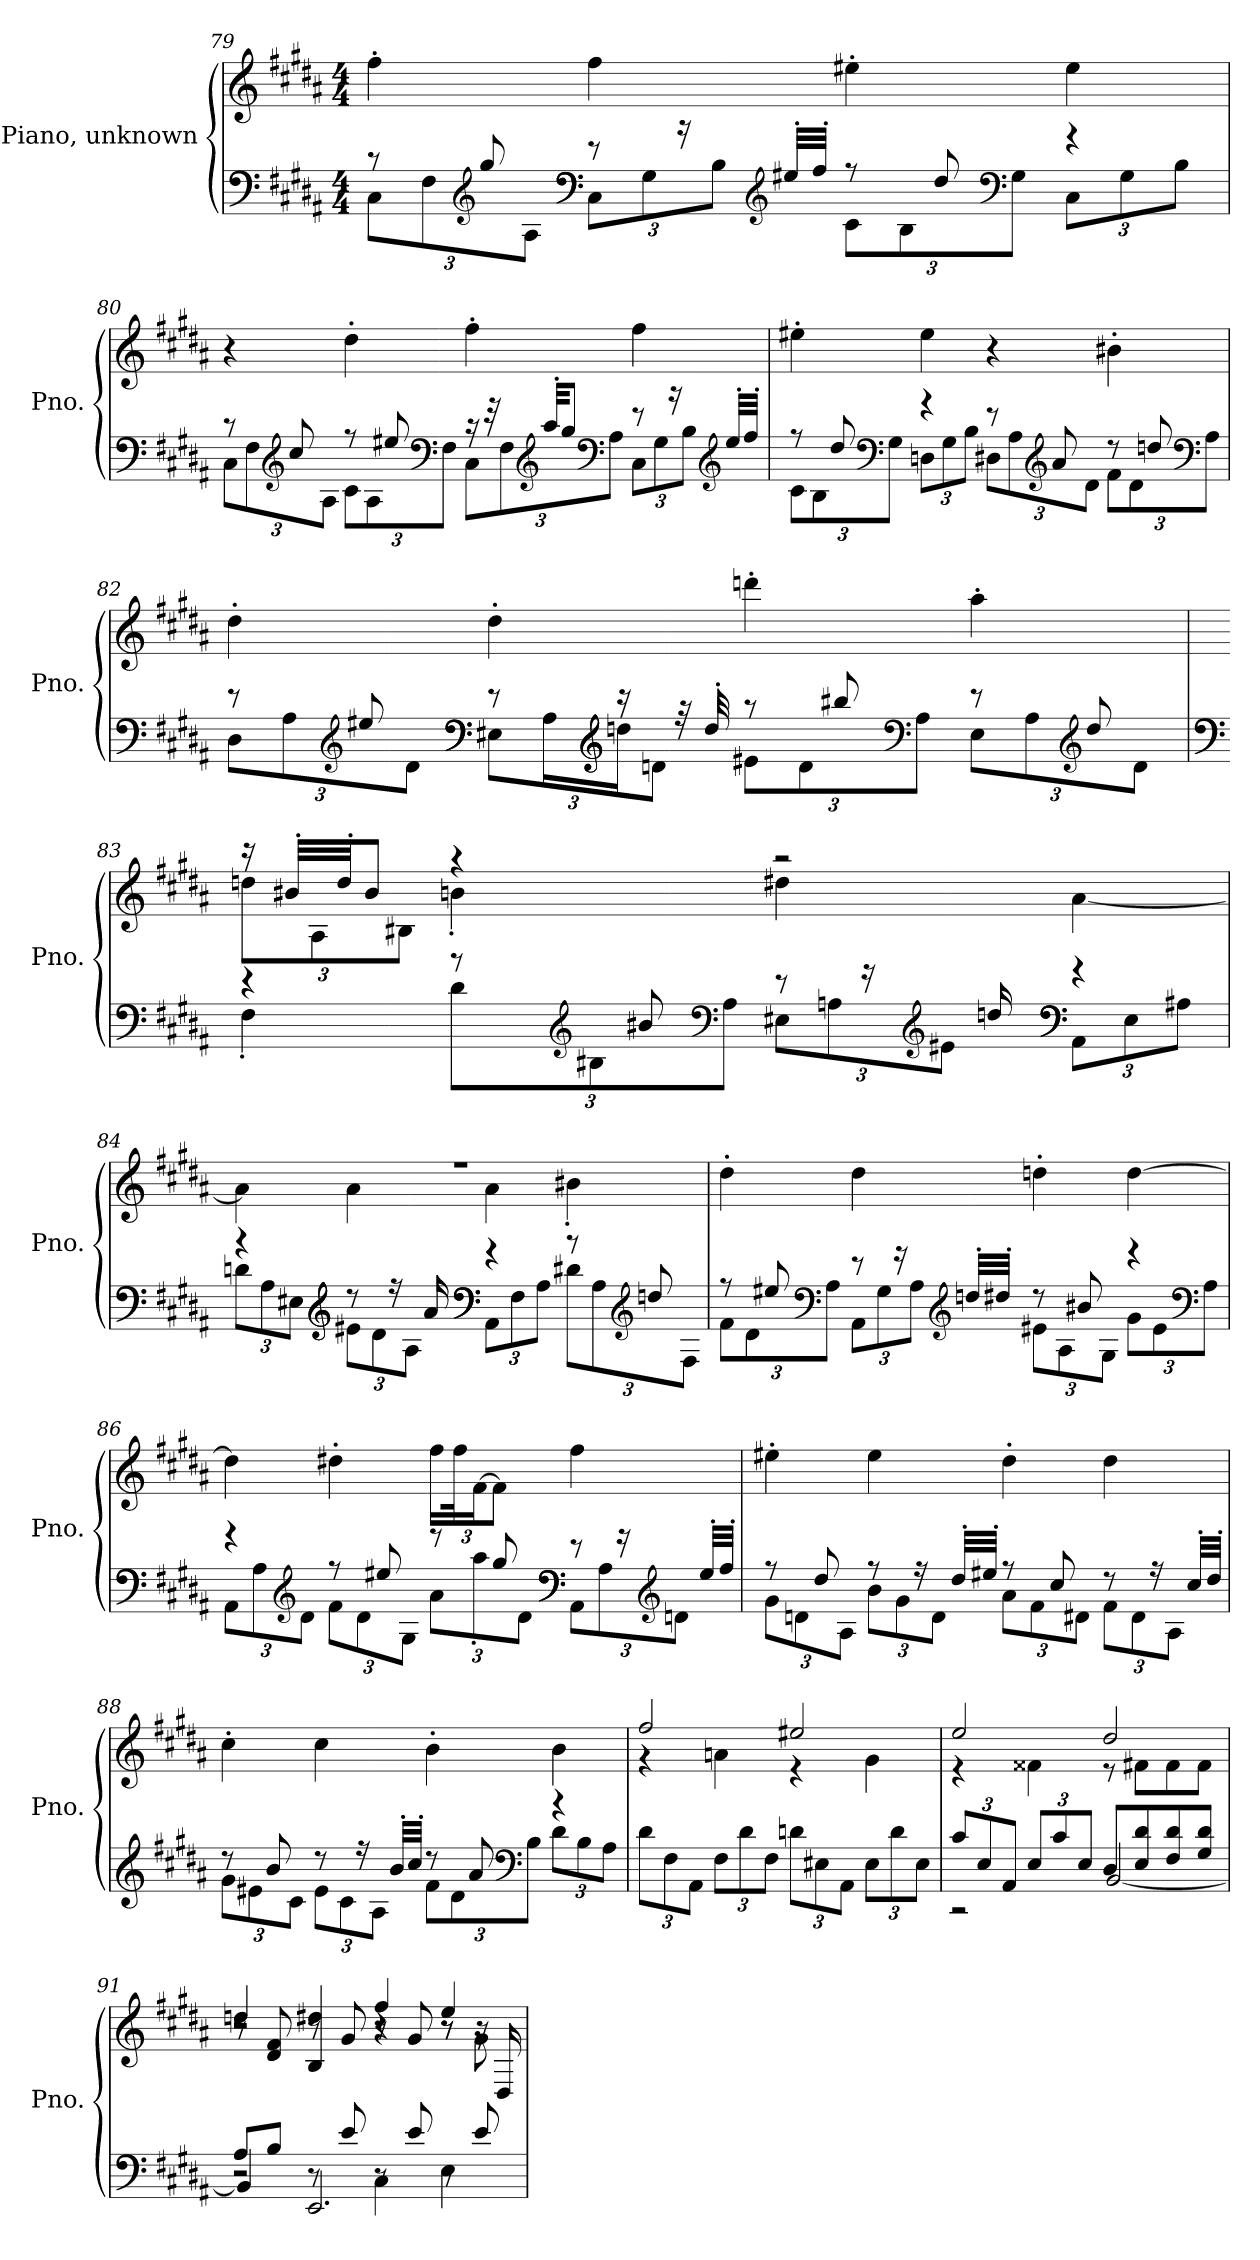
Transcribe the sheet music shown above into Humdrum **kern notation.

**kern	**kern
*part1	*part1
*staff2	*staff1
*I"Piano, unknown	*
*I'Pno.	*
!!LO:LB:g=z
*clefF4	*clefG2
*k[f#c#g#d#a#]	*k[f#c#g#d#a#]
*M4/4	*M4/4
=79	=79
*^	*
*	*Xbrackettup	*
8r	12C#\L	4ff#'\
.	12F#\	.
*clefG2	*	*
8gg#/	.	.
.	12A#\J	.
*clefF4	*	*
8r	12C#\L	4ff#\
.	12G#\	.
16r	.	.
.	12B\J	.
*clefG2	*	*
32ee#X'/LLL	.	.
32ff#'/JJJ	.	.
8r	12c#\L	4ee#X'\
.	12B\	.
8dd#/	.	.
*clefF4	*	*
.	12G#\J	.
4r	12C#\L	4ee#\
.	12G#\	.
.	12B\J	.
!!LO:LB:g=z
=80	=80	=80
8r	12C#\L	4r
.	12F#\	.
*clefG2	*	*
8cc#/	.	.
.	12A#\J	.
8r	12c#\L	4dd#'\
.	12A#\	.
8ee#X/	.	.
*clefF4	*	*
.	12F#\J	.
16r	12C#\L	4ff#'\
32r	.	.
.	12F#\	.
*clefG2	*	*
32aa#'/KKL	.	.
8gg#/J	.	.
*clefF4	*	*
.	12A#\J	.
8r	12C#\L	4ff#\
.	12G#\	.
16r	.	.
.	12B\J	.
*clefG2	*	*
32ee#'/LLL	.	.
32ff#'/JJJ	.	.
!!LO:PB:g=z
=81	=81	=81
8r	12c#\L	4ee#X'\
.	12B\	.
8dd#/	.	.
*clefF4	*	*
.	12G#\J	.
4r	12Dn\L	4ee#\
.	12G#\	.
.	12B\J	.
8r	12D#X\L	4r
.	12A#\	.
*clefG2	*	*
8a#/	.	.
.	12d#\J	.
8r	12f#\L	4b#X'\
.	12d#\	.
8ddn/	.	.
*clefF4	*	*
.	12A#\J	.
!!LO:LB:g=z
=82	=82	=82
8r	12D#\L	4dd#'\
.	12A#\	.
*clefG2	*	*
8ee#X/	.	.
.	12d#\J	.
*clefF4	*	*
8r	12E#X\L	4dd#'\
.	24A#\L	.
*clefG2	*	*
16r	24ddn\J	.
.	12dn\J	.
32r	.	.
32dd'/	.	.
8r	12e#X\L	4dddn'\
.	12d\	.
8bb#X/	.	.
*clefF4	*	*
.	12A#\J	.
8r	12E#\L	4aa#'\
.	12A#\	.
*clefG2	*	*
8dd/	.	.
.	12d\J	.
!!LO:LB:g=z
=83	=83	=83
*clefF4	*	*
*	*	*^
*	*	*	*Xbrackettup
4r	4F#'\	16r	12ddn\L
.	.	32b#X'/LLL	.
.	.	.	12A#\
.	.	32dd'/JJ	.
.	.	8b#/J	.
.	.	.	12B#X\J
8r	12d#\L	4r	4bn'\
*clefG2	*	*	*
.	12B#X\	.	.
8b#X/	.	.	.
*clefF4	*	*	*
.	12A#\J	.	.
8r	12E#X\L	2r	4dd#X\
.	12An\	.	.
16r	.	.	.
*clefG2	*	*	*
.	12e#X\J	.	.
16ddn/	.	.	.
*clefF4	*	*	*
4r	12AA#\L	.	[4a#\
.	12E#\	.	.
.	12A#X\J	.	.
!!LO:LB:g=z	!!
=84	=84	=84	=84
4r	12dn\L	1r	4a#\]
.	12A#\	.	.
.	12E#X\J	.	.
*clefG2	*	*	*
8r	12e#X\L	.	4a#\
.	12d\	.	.
16r	.	.	.
.	12A#\J	.	.
16a#/	.	.	.
*clefF4	*	*	*
4r	12AA#\L	.	4a#\
.	12F#\	.	.
.	12A#\J	.	.
8r	12d#X\L	.	4b#X'\
.	12A#\	.	.
*clefG2	*	*	*
8ddn/	.	.	.
.	12F#\J	.	.
*	*	*v	*v
!!LO:LB:g=z
=85	=85	=85
8r	12f#\L	4dd#'\
.	12d#\	.
8ee#X/	.	.
*clefF4	*	*
.	12A#\J	.
8r	12AA#\L	4dd#\
.	12G#\	.
16r	.	.
.	12A#\J	.
*clefG2	*	*
32ddn'/LLL	.	.
32dd#X'/JJJ	.	.
8r	12e#X\L	4ddn'\
.	12A#\	.
8b#X/	.	.
.	12G#\J	.
4r	12g#\L	[4dd\
.	12e#\	.
*clefF4	*	*
.	12A#\J	.
!!LO:LB:g=z
=86	=86	=86
4r	12AA#\L	4dd\]
.	12A#\	.
*clefG2	*	*
.	12d#\J	.
8r	12f#\L	4dd#X'\
.	12d#\	.
8ee#X/	.	.
.	12G#\J	.
8r	12a#\L	16ff#\LL
.	.	48ff#\K
.	12aa#'\	[24f#\J
8gg#/	.	8f#\J]
.	12d#\J	.
*clefF4	*	*
8r	12AA#\L	4ff#\
.	12A#\	.
16r	.	.
*clefG2	*	*
.	12dn\J	.
32ee#'/LLL	.	.
32ff#'/JJJ	.	.
!!LO:PB:g=z
=87	=87	=87
8r	12g#\L	4ee#X'\
.	12dn\	.
8dd#/	.	.
.	12A#\J	.
8r	12b\L	4ee#\
.	12g#\	.
16r	.	.
.	12d\J	.
32dd#'/LLL	.	.
32ee#X'/JJJ	.	.
8r	12a#\L	4dd#'\
.	12f#\	.
8cc#/	.	.
.	12d#X\J	.
8r	12f#\L	4dd#\
.	12d#\	.
16r	.	.
.	12A#\J	.
32cc#'/LLL	.	.
32dd#'/JJJ	.	.
=88	=88	=88
8r	12g#\L	4cc#'\
.	12e#X\	.
8b/	.	.
.	12c#\J	.
8r	12e#\L	4cc#\
.	12c#\	.
16r	.	.
.	12A#\J	.
32b'/LLL	.	.
32cc#'/JJJ	.	.
8r	12f#\L	4b'\
.	12d#\	.
8a#/	.	.
*clefF4	*	*
.	12B\J	.
4r	12d#\L	4b\
.	12B\	.
.	12A#\J	.
*v	*v	*
!!LO:LB:g=z
=89	=89
*	*^
12d#\L	2ff#/	4r
12F#\	.	.
12AA#\J	.	.
12F#\L	.	4an\
12d#\	.	.
12F#\J	.	.
12dn\L	2ee#X/	4r
12E#X\	.	.
12AA#\J	.	.
12E#\L	.	4g#\
12d\	.	.
12E#\J	.	.
=90	=90	=90
*^	*	*
12c#/L	2r	2ee/	4r
12E/	.	.	.
12AA#/J	.	.	.
12E/L	.	.	4f##X\
12c#/	.	.	.
12E/J	.	.	.
8D#/L	[2BB/	2dd#/	8r
8E/ 8d#/	.	.	8f#X\L
8F#/ 8d#/	.	.	8f#\
8G#/ 8d#/J	.	.	8f#\J
=91	=91	=91	=91
*	*^	*	*^
8A#/L	2r	4BB/]	4ddn/	2r	8r
8B/J	.	.	.	.	8d#/ 8f#/
8r	.	2.EE/	4B/ 4dd#X/	.	8r
8e/	.	.	.	.	8g#/
8r	4C#\	.	4ff#/	4r	8r
8e/	.	.	.	.	8g#/
8r	4E\	.	4ee/	8r	8r
8e/	.	.	.	8g#\	16r
.	.	.	.	.	16D#/
*v	*v	*v	*	*	*
*	*v	*v	*v
=	=
*-	*-
